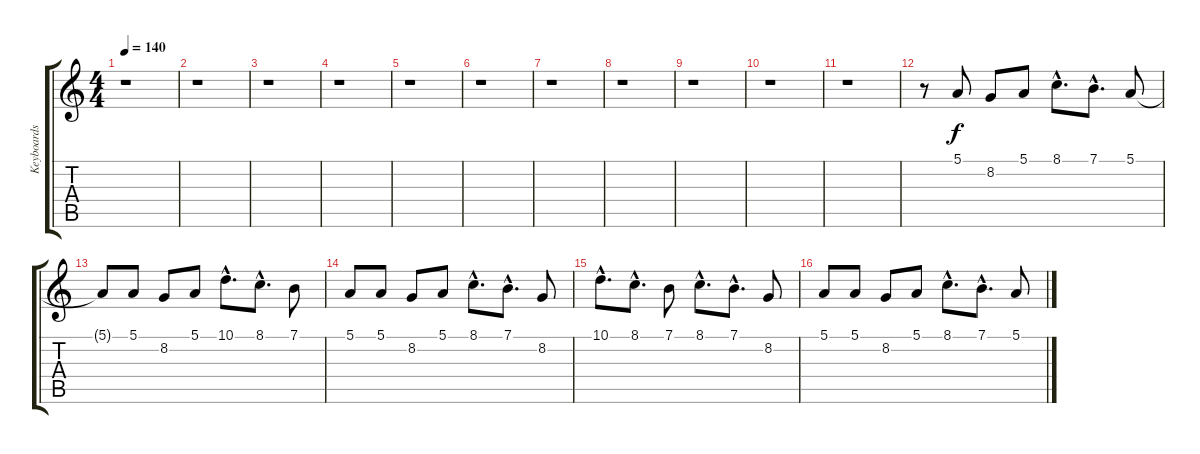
\track ("Keyboards 2" "Keyboards ") {instrument pad3polysynth}
\staff {score tabs}
\tuning (E4 B3 G3 D3 A2 E2) {hide}
\ts (4 4)
\tempo 140
\clef g2
\ks c
r.1{dy f} |
r.1 |
r.1 |
r.1 |
r.1 |
r.1 |
r.1 |
r.1 |
r.1 |
r.1 |
r.1 |
r.8{volume 11 instrument reedorgan} 5.1.8{volume 11 instrument reedorgan} 8.2.8 5.1.8 8.1{hac}.8{d} 7.1{hac}.8{d} 5.1.8 |
5.1{t}.8 5.1.8 8.2.8 5.1.8 10.1{hac}.8{d} 8.1{hac}.8{d} 7.1.8 |
5.1.8 5.1.8 8.2.8 5.1.8 8.1{hac}.8{d} 7.1{hac}.8{d} 8.2.8 |
10.1{hac}.8{d} 8.1{hac}.8{d} 7.1.8 8.1{hac}.8{d} 7.1{hac}.8{d} 8.2.8 |
5.1.8 5.1.8 8.2.8 5.1.8 8.1{hac}.8{d} 7.1{hac}.8{d} 5.1.8
